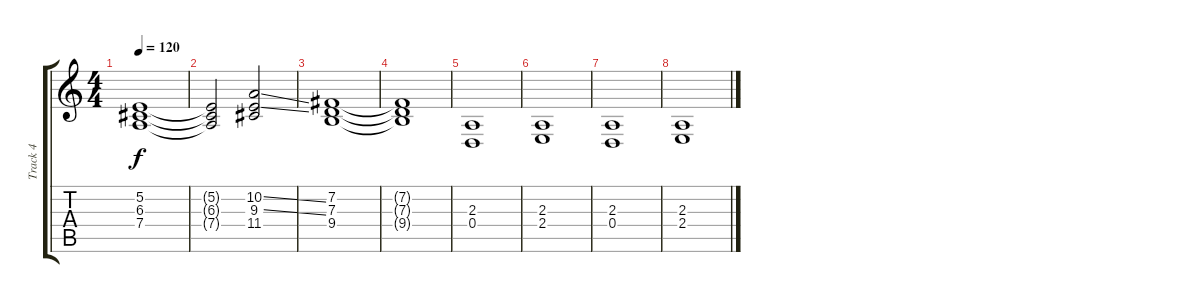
\track ("Track 4" "Track 4") {instrument bagpipe}
\staff {score tabs}
\tuning (E4 B3 G3 D3 A2 E2) {hide}
\ts (4 4)
\tempo 120
\clef g2
\ks c
(5.2 6.3 7.4).1{dy f} |
(5.2{t} 6.3{t} 7.4{t}).2 (10.2{ss} 9.3{ss} 11.4).2 |
(7.2 7.3 9.4).1 |
(7.2{t} 7.3{t} 9.4{t}).1 |
(2.3 0.4).1 |
(2.3 2.4).1 |
(2.3 0.4).1 |
(2.3 2.4).1
